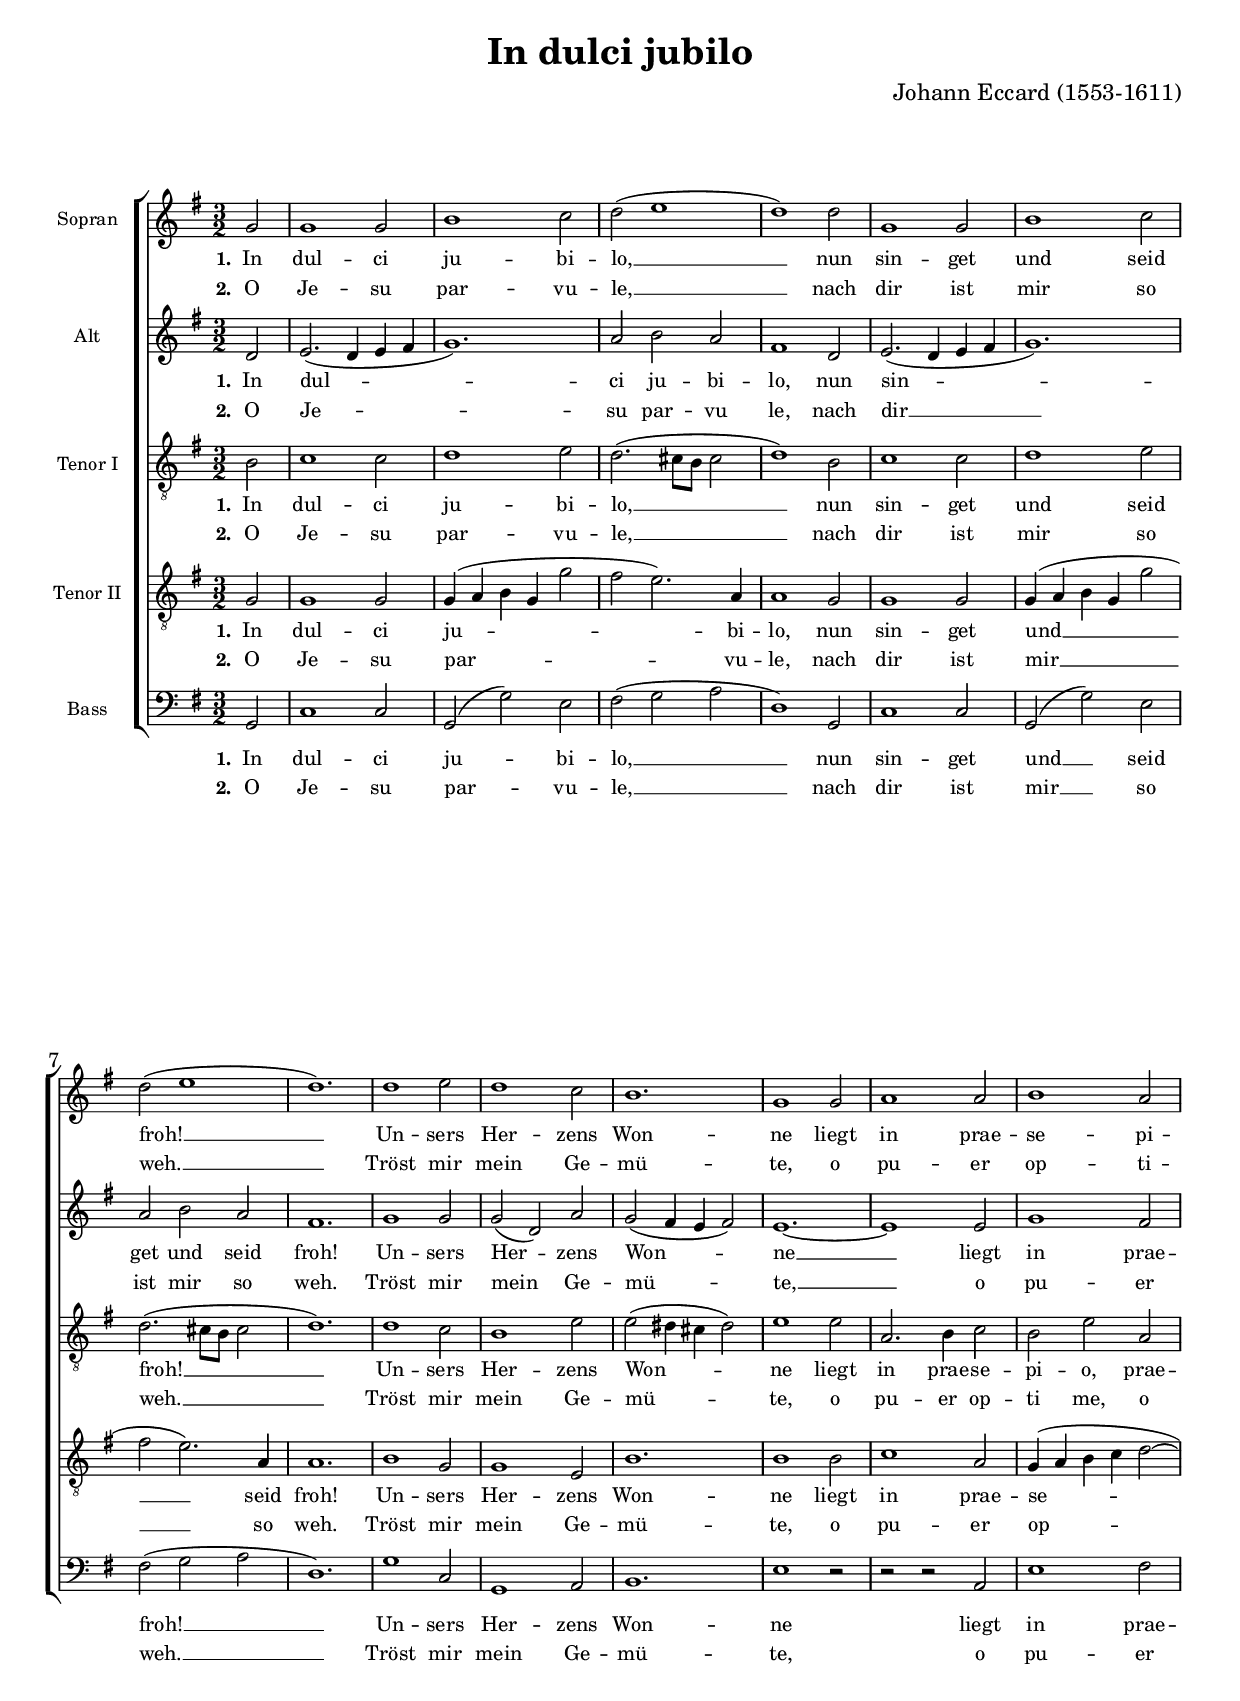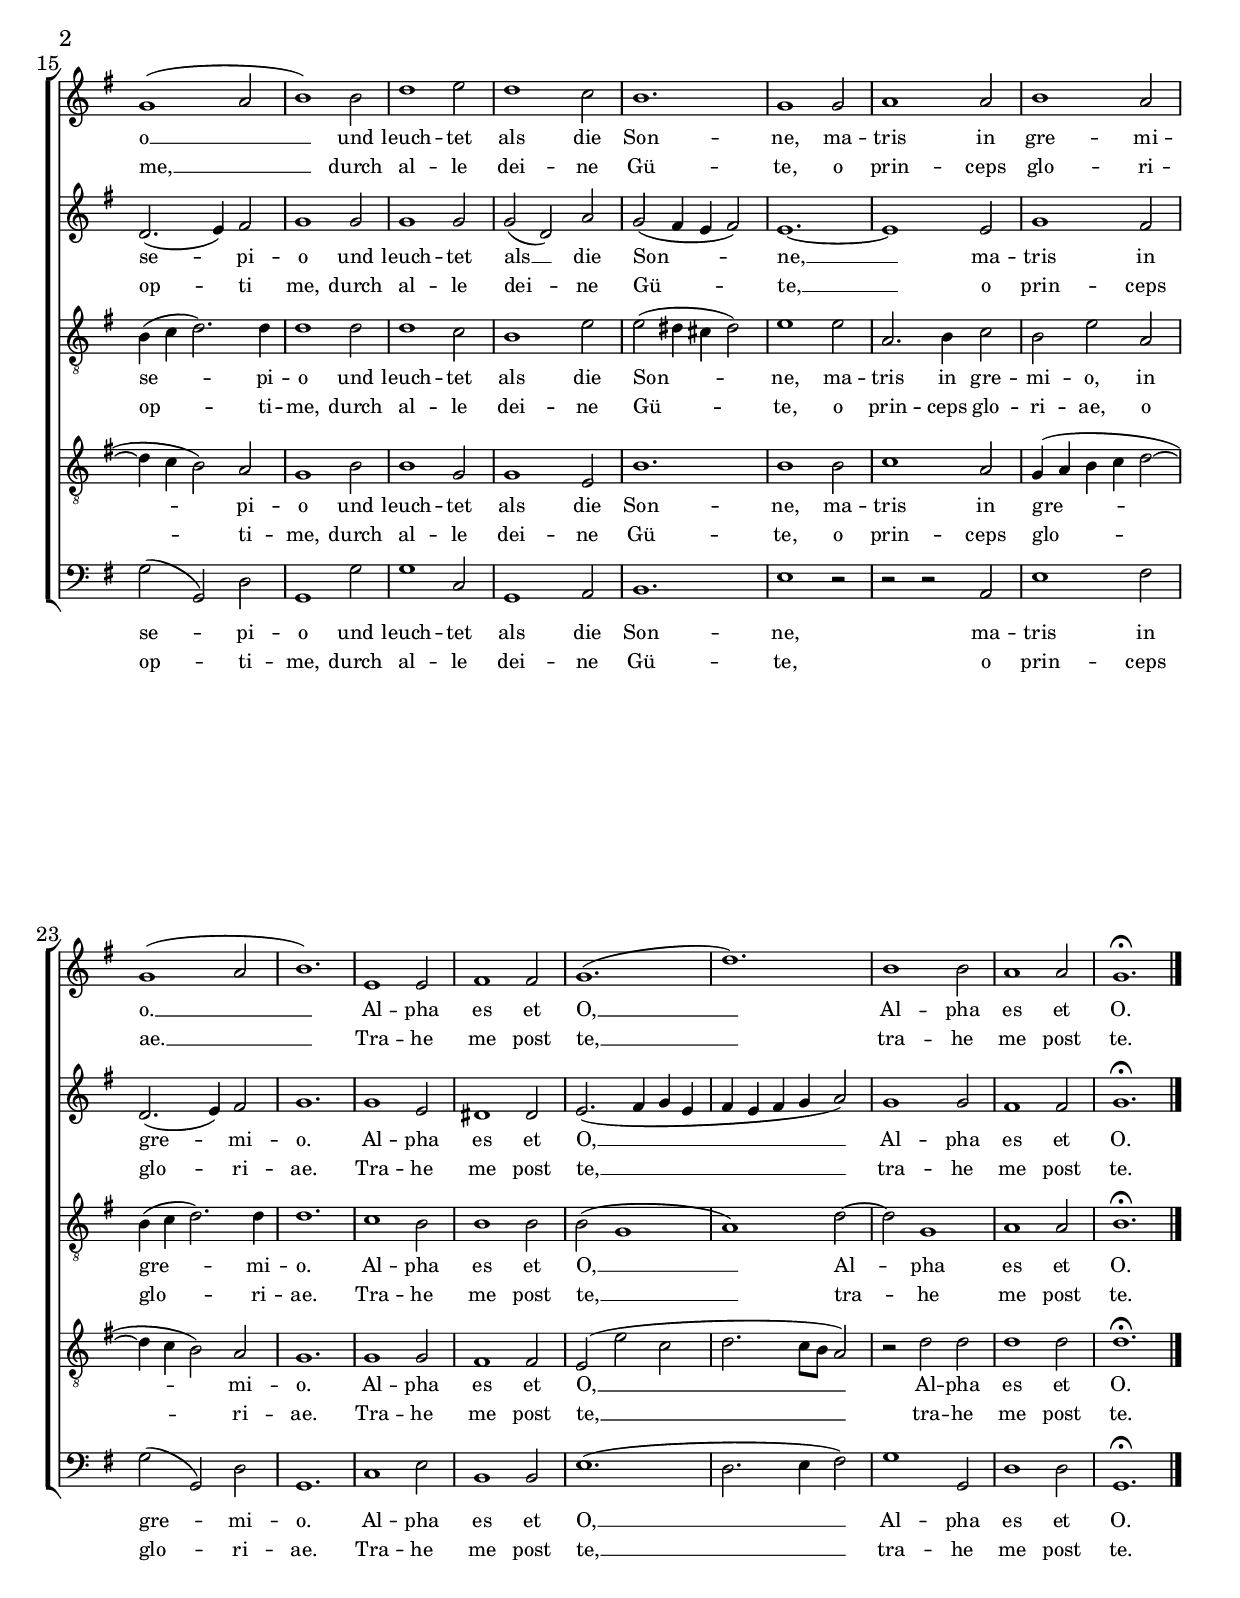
\version "2.18.2"

\header {
  title = "In dulci jubilo"
  composer = "Johann Eccard (1553-1611)"
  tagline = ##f
}

\paper {
  #(set-paper-size "a4")
}

\layout {
  #(layout-set-staff-size 16)
  \override Score.BarNumber.font-size = #1
}

\version "2.18.2"

global = {
  \key g \major
  \time 3/2
  \dynamicUp
}

nSopran = \relative c'' {
  \global
  \partial 2 g2 | g1 g2 | b1 c2  d2( e1 | d) d2 | g,1 g2 | 
  b1 c2 | d2( e1 | d1.) | d1 e2 | d1 c2 | b1. |
  g1 g2 | a1 a2 | b1 a2 | g1( a2 | b1) b2 | d1 e2 |
  
  d1 c2 | b1. | g1 g2 | a1 a2 | b1 a2 | g1( a2 | b1.) |
  e,1 e2 | fis1 fis2 | g1.( | d'1.) | b1 b2 | a1 a2 | g1.\fermata \bar "|."
}

nAlt = \relative c' {
  \global
  \partial 2 d2 | e2.( d4 e fis | g1.) | a2 b a | fis1 d2 | e2.( d4 e fis |
  g1.) | a2 b a | fis1. | g1 g2 | g2( d) a' | g( fis4 e fis2)
  e1.~ | e1 e2 | g1 fis2 | d2.( e4) fis2 | g1 g2 | g1 g2 |
  
  g2( d) a' | g2( fis4 e fis2) | e1.~ | e1 e2 | g1 fis2 | d2.( e4) fis2 | g1. |
  g1 e2 | dis1 dis2 | e2.( fis4 g e | fis e fis g a2) | g1 g2 | fis1 fis2 | g1.\fermata \bar "|."
}

nTenorI = \relative c' {
  \global
  \partial 2 b2 | c1 c2 | d1 e2 | d2.( cis8 b cis2 | d1) b2 | c1 c2 |
  d1 e2 | d2.( cis8 b cis2 | d1.) | d1 c2 | b1 e2 | e( dis4 cis dis2) |
  e1 e2 | a,2. b4 c2 | b e a, | b4( c d2.) d4 | d1 d2 | d1 c2 |
  
  b1 e2 | e( dis4 cis dis2) | e1 e2 | a,2. b4 c2 | b2 e a, | b4( c d2.) d4 | d1. |
  c1 b2 | b1 b2 | b2( g1 | a) d2~ | d g,1 | a a2 | b1.\fermata \bar "|."
}

nTenorII = \relative c' {
  \global
  \partial 2 g2 | g1 g2 | g4( a b g g'2 | fis e2.) a,4 | a1 g2 | g1 g2 |
  g4( a b g g'2 | fis e2.) a,4 | a1. | b1 g2 | g1 e2 | b'1. |
  b1 b2 | c1 a2 | g4( a b c d2~ | d4 c b2) a | g1 b2 | b1 g2 |
  
  g1 e2 | b'1. | b1 b2 | c1 a2 | g4( a b c d2~ | d4 c b2) a | g1. |
  g1 g2 | fis1 fis2 | e2( e' c | d2. c8 b a2) | r2 d d | d1 d2 | d1.\fermata \bar "|."
}

nBass = \relative c {
  \global
  \partial 2 g2 | c1 c2 | g( g') e | fis( g a | d,1) g,2 | c1 c2 |
  g( g') e | fis( g a | d,1.) | g1 c,2 | g1 a2 | b1. |
  e1 r2 | r r a, | e'1 fis2 | g( g,) d' | g,1 g'2 | g1 c,2 |
  
  g1 a2 | b1. | e1 r2 | r r a, | e'1 fis2 | g( g,) d' | g,1. |
  c1 e2 | b1 b2 | e1.( | d2. e4 fis2) | g1 g,2 | d'1 d2 | g,1.\fermata \bar "|."
}

\version "2.18.2"

tSopranA = \lyricmode {
  \set stanza = "1." In dul -- ci ju -- bi -- lo, __ nun sin -- get
  und seid froh! __ Un -- sers Her -- zens Won --
  ne liegt in prae -- se -- pi -- o __ und leuch -- tet 
  
  als die Son -- ne, ma -- tris in gre -- mi -- o. __
  Al -- pha es et O, __ Al -- pha es et O.
}

tSopranB = \lyricmode {
  \set stanza = "2." O Je -- su par -- vu -- le, __ nach dir ist
  mir so weh. __ Tröst mir mein Ge -- mü --
  te, o pu -- er op -- ti -- me, __ durch al -- le
  
  dei -- ne Gü -- te, o prin -- ceps glo -- ri -- ae. __
  Tra -- he me post te, __ tra -- he me post te.
}

tAltA = \lyricmode {
  \set stanza = "1." In dul -- ci ju -- bi -- lo, nun sin --
  get und seid froh! Un -- sers Her -- zens Won --
  ne __ liegt in prae -- se -- pi -- o und leuch -- tet
  
  als __ die Son -- ne, __ ma -- tris in gre -- mi -- o.
  Al -- pha es et O, __ Al -- pha es et O.
}

tAltB = \lyricmode {
  \set stanza = "2." O Je -- su par -- vu le, nach dir __
  ist mir so weh. Tröst mir mein Ge -- mü -- 
  te, __ o pu -- er op -- ti me, durch al -- le
  
  dei -- ne Gü -- te, __ o prin -- ceps glo -- ri -- ae.
  Tra -- he me post te, __ tra -- he me post te.
}

tTenorIA = \lyricmode {
  \set stanza = "1." In dul -- ci ju -- bi -- lo, __ nun sin -- get
  und seid froh! __ Un -- sers Her -- zens Won --
  ne liegt in prae -- se -- pi -- o, prae -- se -- pi -- o und leuch -- tet
  
  als die Son -- ne, ma -- tris in gre -- mi -- o, in gre -- mi -- o.
  Al -- pha es et O, __ Al -- pha es et O.
}

tTenorIB = \lyricmode {
  \set stanza = "2." O Je -- su par -- vu -- le, __ nach dir ist
  mir so weh. __ Tröst mir mein Ge -- mü --
  te, o pu -- er op -- ti me, o op -- ti -- me, durch al -- le
  
  dei -- ne Gü -- te, o prin -- ceps glo -- ri -- ae, o glo -- ri -- ae.
  Tra -- he me post te, __ tra -- he me post te.
}

tTenorIIA = \lyricmode {
  \set stanza = "1." In dul -- ci ju -- bi -- lo, nun sin -- get
  und __ seid froh! Un -- sers Her -- zens Won --
  ne liegt in prae -- se -- pi -- o und leuch -- tet
  
  als die Son -- ne, ma -- tris in gre -- mi -- o.
  Al -- pha es et O, __ Al -- pha es et O.
}

tTenorIIB = \lyricmode {
  \set stanza = "2." O Je -- su par -- vu -- le, nach dir ist
  mir __ so weh. Tröst mir mein Ge -- mü --
  te, o pu -- er op -- ti -- me, durch al -- le
  
  dei -- ne Gü -- te, o prin -- ceps glo -- ri -- ae.
  Tra -- he me post te, __ tra -- he me post te. 
}

tBassA = \lyricmode {
  \set stanza = "1." In dul -- ci ju -- bi -- lo, __ nun sin -- get
  und __ seid froh! __ Un -- sers Her -- zens Won --
  ne liegt in prae -- se -- pi -- o und leuch -- tet
  
  als die Son -- ne, ma -- tris in gre -- mi -- o.
  Al -- pha es et O, __ Al -- pha es et O.
}

tBassB = \lyricmode {
  \set stanza = "2." O Je -- su par -- vu -- le, __ nach dir ist
  mir __ so weh. __ Tröst mir mein Ge -- mü --
  te, o pu -- er op -- ti -- me, durch al -- le 
  
  dei -- ne Gü -- te, o prin -- ceps glo -- ri -- ae. 
  Tra -- he me post te, __ tra -- he me post te. 
}


choirmidi = \with { midiInstrument = "choir aahs" }

sSopran = \new Staff \with {
  instrumentName = "Sopran"
  \choirmidi
} { \nSopran }
\addlyrics { \tSopranA }
\addlyrics { \tSopranB }

sAlt = \new Staff \with {
  instrumentName = "Alt"
  \choirmidi
} { \nAlt }
\addlyrics { \tAltA }
\addlyrics { \tAltB }

sTenorI = \new Staff \with {
  instrumentName = "Tenor I"
  \choirmidi
} { \clef "treble_8" \nTenorI }
\addlyrics { \tTenorIA }
\addlyrics { \tTenorIB }

sTenorII = \new Staff \with {
  instrumentName = "Tenor II"
  \choirmidi
} { \clef "treble_8" \nTenorII }
\addlyrics { \tTenorIIA }
\addlyrics { \tTenorIIB }

sBass = \new Staff \with {
  instrumentName = "Bass"
  \choirmidi
} { \clef bass \nBass }
\addlyrics { \tBassA }
\addlyrics { \tBassB }


\score {
  \new ChoirStaff <<
    \accidentalStyle Score.modern % damit Erinnerungsvorzeichen nächster Takt
    \sSopran
    \sAlt
    \sTenorI
    \sTenorII
    \sBass
  >>
  \layout { }
  \midi {
    \tempo 4=220
  }
}
